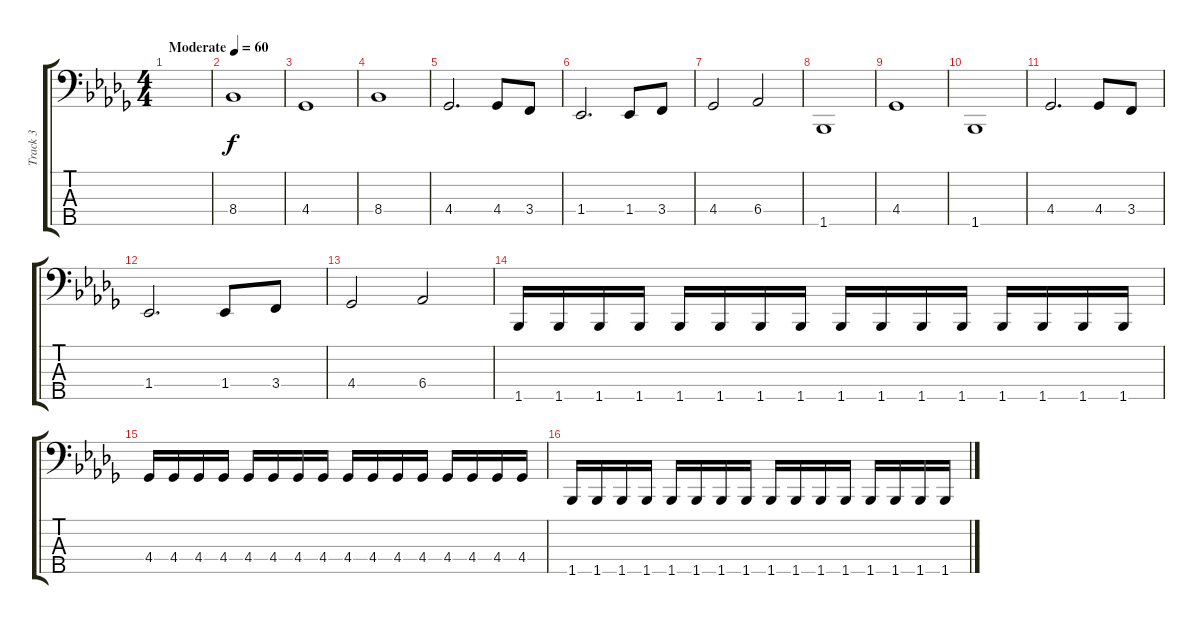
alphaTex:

\track ("Track 3" "Track 3") {instrument electricbassfinger}
\staff {score tabs}
\tuning (F2 C2 G1 D1 A0) {hide}
\ts (4 4)
\tempo (60 "Moderate")
\clef f4
\ks bbminor
|
8.4.1 |
4.4.1 |
8.4.1 |
4.4.2{d} 4.4.8 3.4.8 |
1.4.2{d} 1.4.8 3.4.8 |
4.4.2 6.4.2 |
1.5.1 |
4.4.1 |
1.5.1 |
4.4.2{d} 4.4.8 3.4.8 |
1.4.2{d} 1.4.8 3.4.8 |
4.4.2 6.4.2 |
1.5.16 1.5.16 1.5.16 1.5.16 1.5.16 1.5.16 1.5.16 1.5.16 1.5.16 1.5.16 1.5.16 1.5.16 1.5.16 1.5.16 1.5.16 1.5.16 |
4.4.16 4.4.16 4.4.16 4.4.16 4.4.16 4.4.16 4.4.16 4.4.16 4.4.16 4.4.16 4.4.16 4.4.16 4.4.16 4.4.16 4.4.16 4.4.16 |
1.5.16 1.5.16 1.5.16 1.5.16 1.5.16 1.5.16 1.5.16 1.5.16 1.5.16 1.5.16 1.5.16 1.5.16 1.5.16 1.5.16 1.5.16 1.5.16
